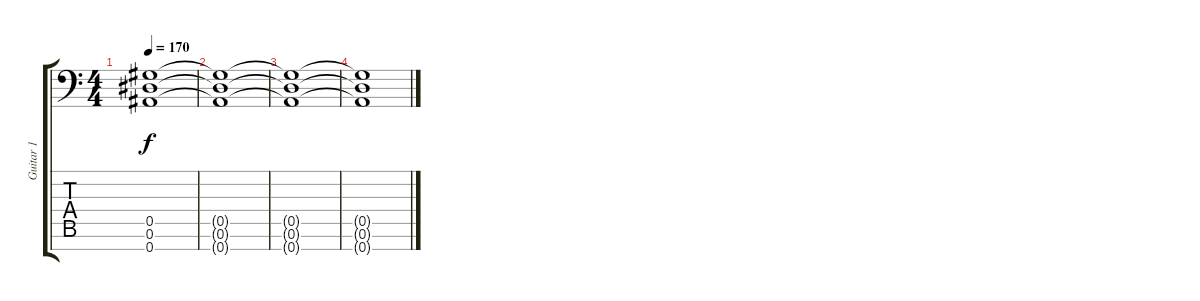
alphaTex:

\track ("Guitar 1" "Guitar 1") {instrument overdrivenguitar}
\staff {score tabs}
\tuning (Eb4 Bb3 Gb3 Db3 Ab2 Eb2 Bb1) {hide}
\ts (4 4)
\tempo 170
\clef f4
\ks c
(0.5 0.6 0.7).1{dy f} |
(0.5{t} 0.6{t} 0.7{t}).1 |
(0.5{t} 0.6{t} 0.7{t}).1 |
(0.5{t} 0.6{t} 0.7{t}).1
